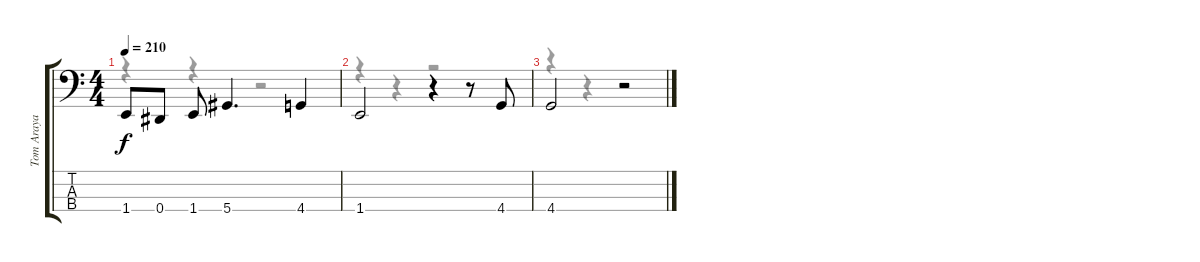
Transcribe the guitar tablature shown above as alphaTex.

\track ("Tom Araya" "Tom Araya") {instrument electricbasspick}
\staff {score tabs}
\tuning (Gb2 Db2 Ab1 Eb1) {hide}
\voice
\ts (4 4)
\tempo 210
\clef f4
\ks c
1.4.8{dy f} 0.4.8 1.4.8 5.4.4{d} 4.4.4 |
1.4.2 r.4 r.8 4.4.8 |
4.4.2 r.2
\voice
\clef f4
\ottava regular
\simile none
\ks c
r.4{dy f} r.4 r.2 |
r.4 r.4 r.2 |
r.4 r.4 r.2
